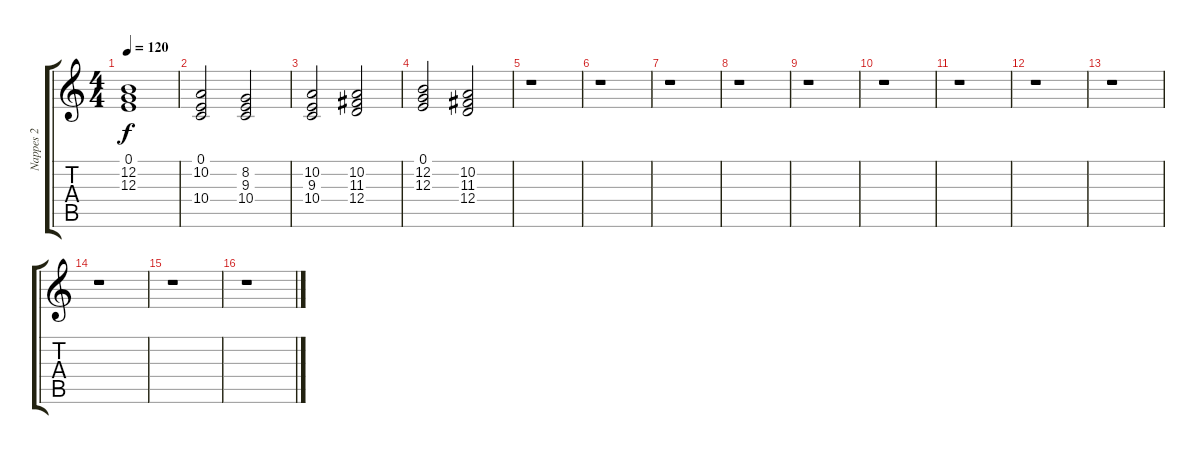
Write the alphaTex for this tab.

\track ("Nappes 2" "Nappes 2") {instrument synthstrings1}
\staff {score tabs}
\tuning (E4 B3 G3 D3 A2 E2) {hide}
\ts (4 4)
\tempo 120
\clef g2
\ks c
(0.1 12.2 12.3).1{dy f} |
(0.1 10.2 10.4).2 (8.2 9.3 10.4).2 |
(10.2 9.3 10.4).2 (10.2 11.3 12.4).2 |
(0.1 12.2 12.3).2 (10.2 11.3 12.4).2 |
r.1 |
r.1 |
r.1 |
r.1 |
r.1 |
r.1 |
r.1 |
r.1 |
r.1 |
r.1 |
r.1 |
r.1
